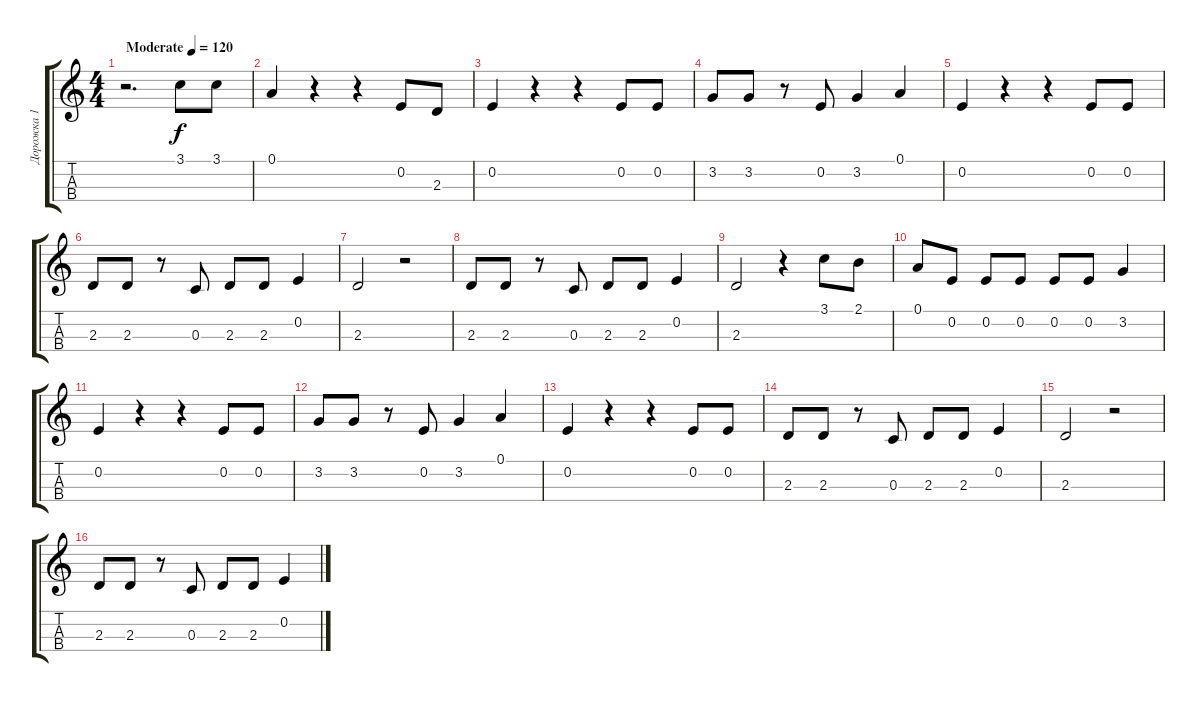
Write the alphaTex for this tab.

\track ("Дорожка 1" "Дорожка 1") {instrument acousticguitarsteel}
\staff {score tabs}
\tuning (A3 E3 C3 G2) {hide}
\ts (4 4)
\tempo (120 "Moderate")
\clef g2
\ks c
r.2{d dy f instrument acousticguitarsteel} 3.1.8 3.1.8 |
0.1.4 r.4 r.4 0.2.8 2.3.8 |
0.2.4 r.4 r.4 0.2.8 0.2.8 |
3.2.8 3.2.8 r.8 0.2.8 3.2.4 0.1.4 |
0.2.4 r.4 r.4 0.2.8 0.2.8 |
2.3.8 2.3.8 r.8 0.3.8 2.3.8 2.3.8 0.2.4 |
2.3.2 r.2 |
2.3.8 2.3.8 r.8 0.3.8 2.3.8 2.3.8 0.2.4 |
2.3.2 r.4 3.1.8 2.1.8 |
0.1.8 0.2.8 0.2.8 0.2.8 0.2.8 0.2.8 3.2.4 |
0.2.4 r.4 r.4 0.2.8 0.2.8 |
3.2.8 3.2.8 r.8 0.2.8 3.2.4 0.1.4 |
0.2.4 r.4 r.4 0.2.8 0.2.8 |
2.3.8 2.3.8 r.8 0.3.8 2.3.8 2.3.8 0.2.4 |
2.3.2 r.2 |
2.3.8 2.3.8 r.8 0.3.8 2.3.8 2.3.8 0.2.4
